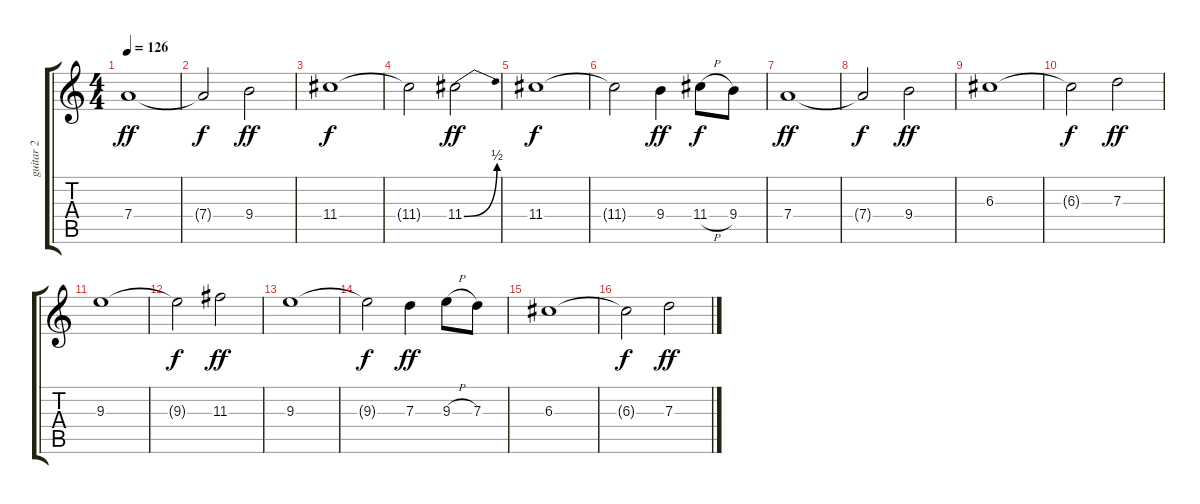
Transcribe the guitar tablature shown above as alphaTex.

\track ("guitar 2" "guitar 2") {instrument overdrivenguitar}
\staff {score tabs}
\tuning (E4 B3 G3 D3 A2 E2) {hide}
\ts (4 4)
\tempo 126
\clef g2
\ks c
7.4.1{dy ff} |
7.4{t}.2{dy f} 9.4.2{dy ff} |
11.4.1{dy f} |
11.4{t}.2 11.4{be (bend 0 0 60 2)}.2{dy ff} |
11.4.1{dy f} |
11.4{t}.2 9.4.4{dy ff} 11.4{h}.8{dy f} 9.4.8 |
7.4.1{dy ff} |
7.4{t}.2{dy f} 9.4.2{dy ff} |
6.3.1 |
6.3{t}.2{dy f} 7.3.2{dy ff} |
9.3.1 |
9.3{t}.2{dy f} 11.3.2{dy ff} |
9.3.1 |
9.3{t}.2{dy f} 7.3.4{dy ff} 9.3{h}.8 7.3.8 |
6.3.1 |
6.3{t}.2{dy f} 7.3.2{dy ff}
